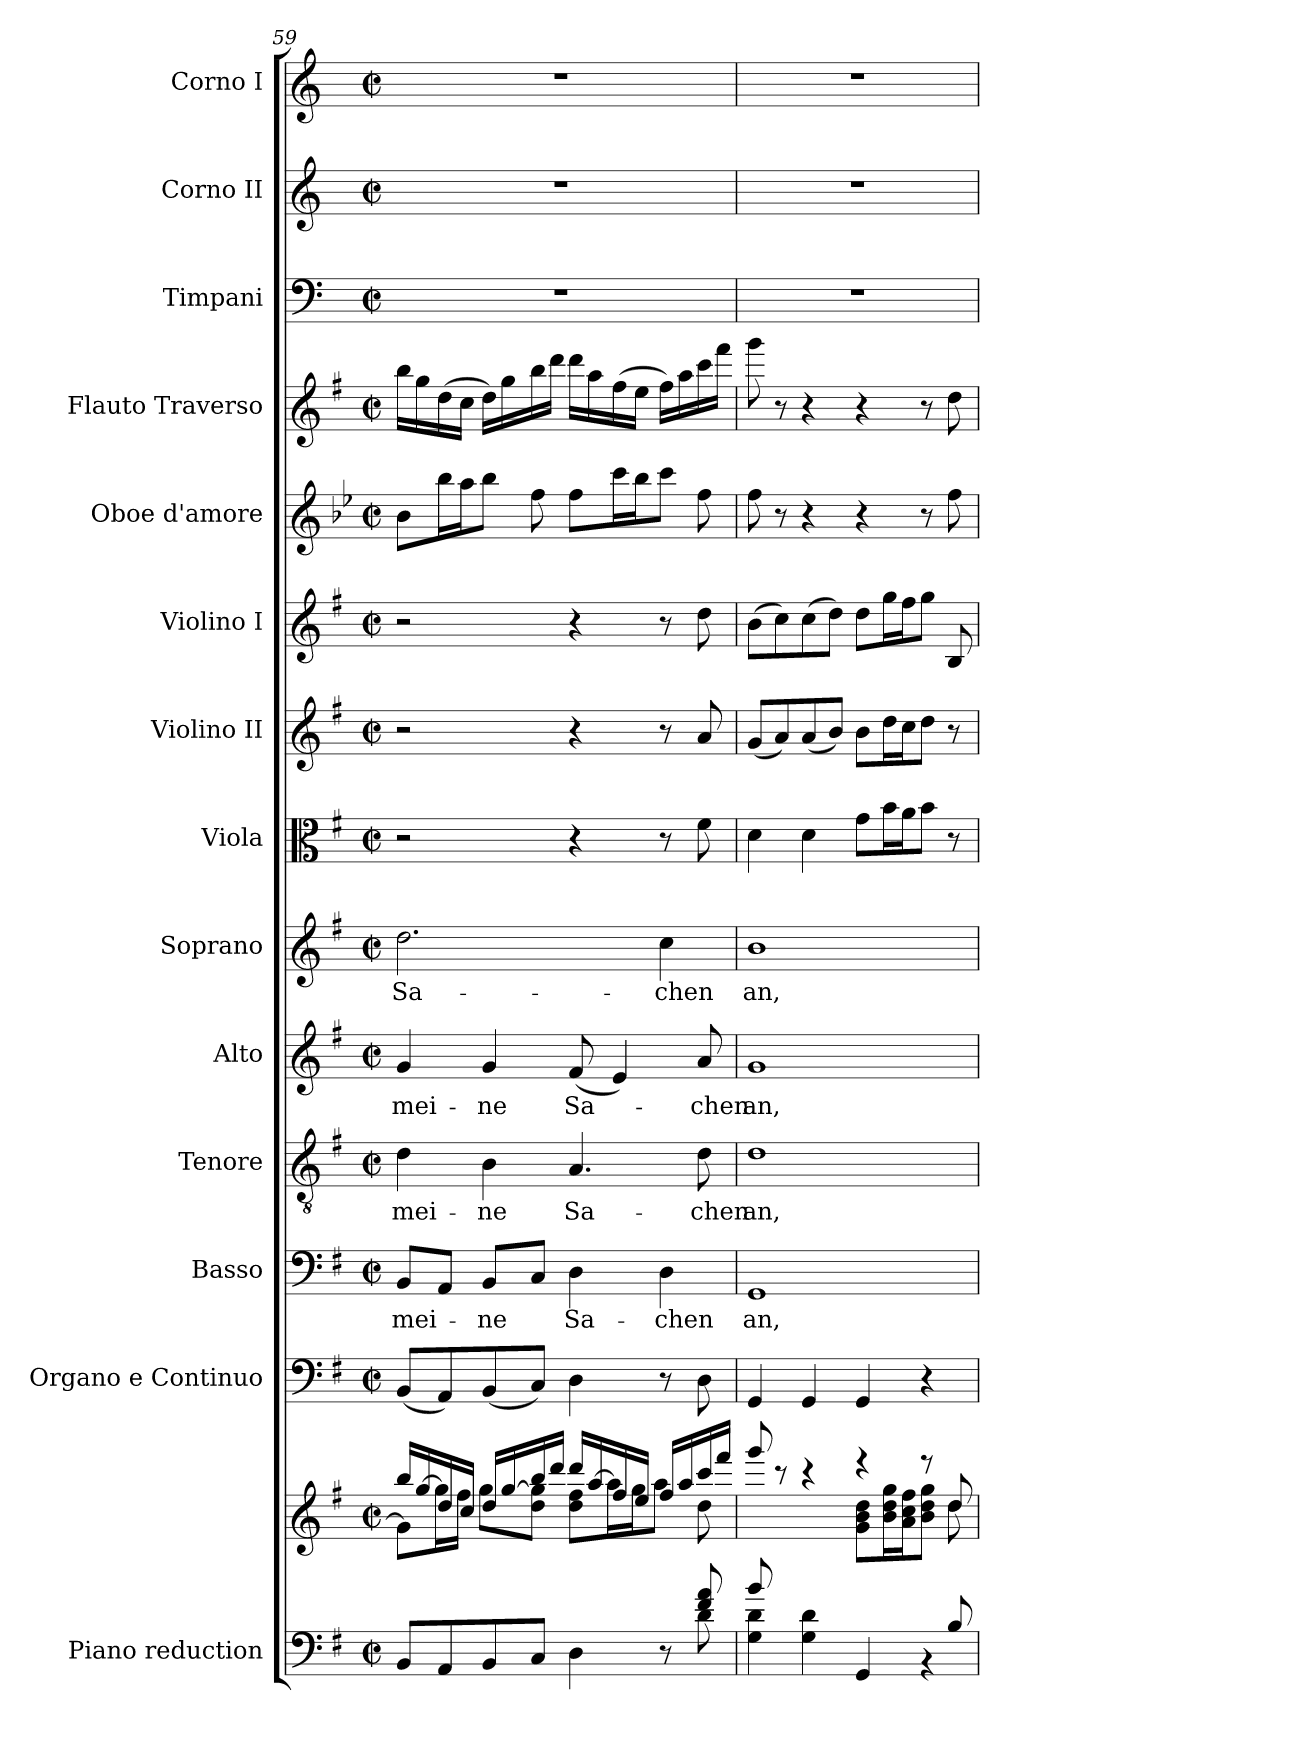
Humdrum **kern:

**kern	**kern	**kern	**kern	**text	**kern	**text	**kern	**text	**kern	**text	**kern	**kern	**kern	**kern	**kern	**kern	**kern	**kern
*part14	*part14	*part13	*part12	*part12	*part11	*part11	*part10	*part10	*part9	*part9	*part8	*part7	*part6	*part5	*part4	*part3	*part2	*part1
*staff15	*staff14	*staff13	*staff12	*staff12	*staff11	*staff11	*staff10	*staff10	*staff9	*staff9	*staff8	*staff7	*staff6	*staff5	*staff4	*staff3	*staff2	*staff1
*I"Piano reduction	*	*I"Organo e Continuo	*I"Basso	*	*I"Tenore	*	*I"Alto	*	*I"Soprano	*	*I"Viola	*I"Violino II	*I"Violino I	*I"Oboe d'amore	*I"Flauto Traverso	*I"Timpani	*I"Corno II	*I"Corno I
*I'Pno	*	*	*	*	*	*	*	*	*	*	*	*	*	*I'Ob	*I'Fl	*I'Timp	*	*
*clefF4	*clefG2	*clefF4	*clefF4	*	*clefGv2	*	*clefG2	*	*clefG2	*	*clefC3	*clefG2	*clefG2	*clefG2	*clefG2	*clefF4	*clefG2	*clefG2
*	*	*	*	*	*	*	*	*	*	*	*	*	*	*ITrd2c3	*	*	*ITrd3c5	*ITrd3c5
*k[f#]	*k[f#]	*k[f#]	*k[f#]	*	*k[f#]	*	*k[f#]	*	*k[f#]	*	*k[f#]	*k[f#]	*k[f#]	*k[f#]	*k[f#]	*k[]	*k[f#]	*k[f#]
*M2/2	*M2/2	*M2/2	*M2/2	*	*M2/2	*	*M2/2	*	*M2/2	*	*M2/2	*M2/2	*M2/2	*M2/2	*M2/2	*M2/2	*M2/2	*M2/2
*met(c|)	*met(c|)	*met(c|)	*met(c|)	*	*met(c|)	*	*met(c|)	*	*met(c|)	*	*met(c|)	*met(c|)	*met(c|)	*met(c|)	*met(c|)	*met(c|)	*met(c|)	*met(c|)
=59	=59	=59	=59	=59	=59	=59	=59	=59	=59	=59	=59	=59	=59	=59	=59	=59	=59	=59
*^	*^	*	*	*	*	*	*	*	*	*	*	*	*	*	*	*	*	*
!	!	!	!	!	!	!LO:LY:b	!	!LO:LY:b	!	!LO:LY:b	!	!LO:LY:b	!	!	!	!	!	!	!	!
8BB/L	2ryy	16bb/LL	8g\L]	(8BB/L	8BB/L	mei-	4d\	mei-	4g/	mei-	2.dd\	Sa-	2r	2r	2r	8g\L	16bb\LL	1r	1r	1r
.	.	[16gg/	.	.	.	.	.	.	.	.	.	.	.	.	.	.	16gg\	.	.	.
8AA/	.	16dd/	16gg\L]	8AA/)	8AA/J	.	.	.	.	.	.	.	.	.	.	16gg\L	(16dd\	.	.	.
.	.	16cc/JJ	16ff#\JJ	.	.	.	.	.	.	.	.	.	.	.	.	16ff#\J	16cc\JJ	.	.	.
!	!	!	!	!	!	!LO:LY:b	!	!LO:LY:b	!	!LO:LY:b	!	!	!	!	!	!	!	!	!	!
8BB/	.	16dd/LL	8gg\L	(8BB/	8BB/L	-ne	4B\	ne	4g/	ne	.	.	.	.	.	8gg\J	16dd\LL)	.	.	.
.	.	[<16gg/	.	.	.	.	.	.	.	.	.	.	.	.	.	.	16gg\	.	.	.
8C/J	.	16bb/	8dd\ 8gg\]J	8C/J)	8C/J	.	.	.	.	.	.	.	.	.	.	8dd\	16bb\	.	.	.
.	.	16ddd/JJ	.	.	.	.	.	.	.	.	.	.	.	.	.	.	16ddd\JJ	.	.	.
!	!	!	!	!	!	!LO:LY:b	!	!LO:LY:b	!	!LO:LY:b	!	!	!	!	!	!	!	!	!	!
4ryy	4D\	16ddd/LL	8dd\ 8ff#\L	4D\	4D\	Sa-	4.A/	Sa-	(8f#/	Sa-	.	.	4r	4r	4r	8dd\L	16ddd\LL	.	.	.
.	.	[16aa/	.	.	.	.	.	.	.	.	.	.	.	.	.	.	16aa\	.	.	.
.	.	16ff#/	16aa\L]	.	.	.	.	.	4e/)	.	.	.	.	.	.	16aa\L	(16ff#\	.	.	.
.	.	16ee/JJ	16gg\J	.	.	.	.	.	.	.	.	.	.	.	.	16gg\J	16ee\JJ	.	.	.
!	!	!	!	!	!	!LO:LY:b	!	!	!	!	!	!LO:LY:b	!	!	!	!	!	!	!	!
8r	8ryy	16ff#/LL	8aa\J	8r	4D\	chen	.	.	.	.	4cc\	-chen	8r	8r	8r	8aa\J	16ff#\LL)	.	.	.
.	.	16aa/	.	.	.	.	.	.	.	.	.	.	.	.	.	.	16aa\	.	.	.
!	!	!	!	!	!	!	!	!LO:LY:b	!	!LO:LY:b	!	!	!	!	!	!	!	!	!	!
8f#/ 8a/	8d\	16ccc/	8dd\	8D\	.	.	8d\	chen	8a/	chen	.	.	8f#\	8a/	8dd\	8dd\	16ccc\	.	.	.
.	.	16fff#/JJ	.	.	.	.	.	.	.	.	.	.	.	.	.	.	16fff#\JJ	.	.	.
=60	=60	=60	=60	=60	=60	=60	=60	=60	=60	=60	=60	=60	=60	=60	=60	=60	=60	=60	=60	=60
*	*^	*	*	*	*	*	*	*	*	*	*	*	*	*	*	*	*	*	*	*
!	!	!	!	!	!	!	!LO:LY:b	!	!LO:LY:b	!	!LO:LY:b	!	!LO:LY:b	!	!	!	!	!	!	!	!
8b/L	2ryy	4G\ 4d\	8ggg/	8ryy	4GG/	1GG	an,	1d	an,	1g	an,	1b	an,	4d\	(8g/L	(8b\L	8dd\	8ggg\	1r	1r	1r
2..ryy	.	.	8r	8a\ 8cc\	.	.	.	.	.	.	.	.	.	.	8a/)	8cc\)	8r	8r	.	.	.
.	.	4G\ 4d\	4r	8a\ 8cc\	4GG/	.	.	.	.	.	.	.	.	4d\	(8a/	(8cc\	4r	4r	.	.	.
.	.	.	.	8b\ 8dd\J	.	.	.	.	.	.	.	.	.	.	8b/J)	8dd\J)	.	.	.	.	.
.	4GG/	4ryy	4r	8g\ 8b\ 8dd\L	4GG/	.	.	.	.	.	.	.	.	8g\L	8b\L	8dd\L	4r	4r	.	.	.
.	.	.	.	16b\ 16dd\ 16gg\L	.	.	.	.	.	.	.	.	.	16b\L	16dd\L	16gg\L	.	.	.	.	.
.	.	.	.	16a\ 16cc\ 16ff#\J	.	.	.	.	.	.	.	.	.	16a\J	16cc\J	16ff#\J	.	.	.	.	.
.	8ryy	4r	8r	8b\ 8dd\ 8gg\J	4r	.	.	.	.	.	.	.	.	8b\J	8dd\J	8gg\J	8r	8r	.	.	.
.	8B/	.	8dd/	8dd\	.	.	.	.	.	.	.	.	.	8r	8r	8B/	8dd\	8dd\	.	.	.
*v	*v	*v	*	*	*	*	*	*	*	*	*	*	*	*	*	*	*	*	*	*	*
*	*v	*v	*	*	*	*	*	*	*	*	*	*	*	*	*	*	*	*	*
=	=	=	=	=	=	=	=	=	=	=	=	=	=	=	=	=	=	=
*-	*-	*-	*-	*-	*-	*-	*-	*-	*-	*-	*-	*-	*-	*-	*-	*-	*-	*-
